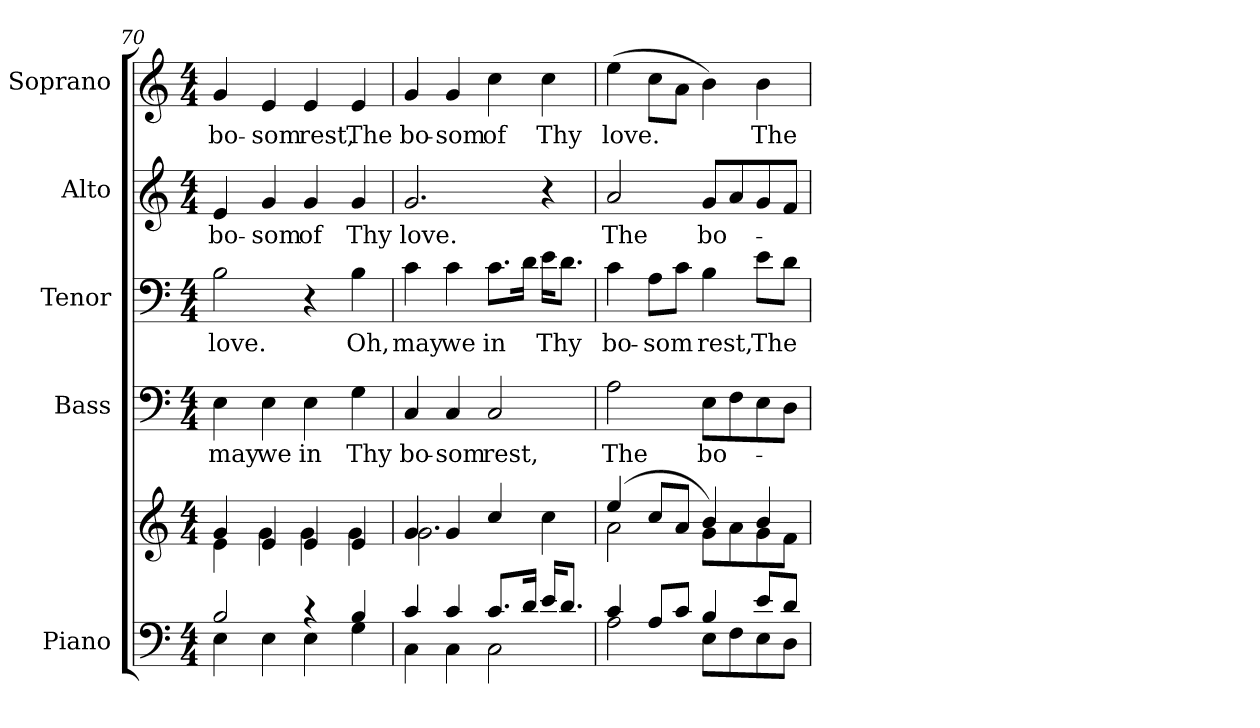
**kern	**kern	**kern	**text	**kern	**text	**kern	**text	**kern	**text
*part5	*part5	*part4	*part4	*part3	*part3	*part2	*part2	*part1	*part1
*staff6	*staff5	*staff4	*staff4	*staff3	*staff3	*staff2	*staff2	*staff1	*staff1
*I"Piano	*	*I"Bass	*	*I"Tenor	*	*I"Alto	*	*I"Soprano	*
*I'Pno.	*	*I'B.	*	*I'T.	*	*I'A.	*	*I'S.	*
*clefF4	*clefG2	*clefF4	*	*clefF4	*	*clefG2	*	*clefG2	*
*k[]	*k[]	*k[]	*	*k[]	*	*k[]	*	*k[]	*
*C:	*C:	*C:	*	*C:	*	*C:	*	*C:	*
*M4/4	*M4/4	*M4/4	*	*M4/4	*	*M4/4	*	*M4/4	*
=70	=70	=70	=70	=70	=70	=70	=70	=70	=70
*^	*^	*	*	*	*	*	*	*	*
!	!	!	!	!	!LO:LY:b:color=#000000	!	!	!	!	!	!
!	!	!	!	!	!	!	!LO:LY:b:color=#000000	!	!	!	!
!	!	!	!	!	!	!	!	!	!LO:LY:b:color=#000000	!	!
!	!	!	!	!	!	!	!	!	!	!	!LO:LY:b:color=#000000
2Bi/	4Ei\	4gi/	4ei\	4Ei\	may	2Bi\	love.	4ei/	bo-	4gi/	bo-
!	!	!	!	!	!LO:LY:b:color=#000000	!	!	!	!	!	!
!	!	!	!	!	!	!	!	!	!LO:LY:b:color=#000000	!	!
!	!	!	!	!	!	!	!	!	!	!	!LO:LY:b:color=#000000
.	4Ei\	4ei/	4gi\	4Ei\	we	.	.	4gi/	-som	4ei/	-som
!	!	!	!	!	!LO:LY:b:color=#000000	!	!	!	!	!	!
!	!	!	!	!	!	!	!	!	!LO:LY:b:color=#000000	!	!
!	!	!	!	!	!	!	!	!	!	!	!LO:LY:b:color=#000000
4r	4Ei\	4ei/	4gi\	4Ei\	in	4r	.	4gi/	of	4ei/	rest,
!	!	!	!	!	!LO:LY:b:color=#000000	!	!	!	!	!	!
!	!	!	!	!	!	!	!LO:LY:b:color=#000000	!	!	!	!
!	!	!	!	!	!	!	!	!	!LO:LY:b:color=#000000	!	!
*	*	*	*	*	*	*	*	*	*	*MM125	*
!	!	!	!	!	!	!	!	!	!	!	!LO:LY:b:color=#000000
4Bi/	4Gi\	4ei/	4gi\	4Gi\	Thy	4Bi\	Oh,	4gi/	Thy	4ei/	The
!!LO:PB:g=z
=71	=71	=71	=71	=71	=71	=71	=71	=71	=71	=71	=71
!	!	!	!	!	!LO:LY:b:color=#000000	!	!	!	!	!	!
!	!	!	!	!	!	!	!LO:LY:b:color=#000000	!	!	!	!
!	!	!	!	!	!	!	!	!	!LO:LY:b:color=#000000	!	!
!	!	!	!	!	!	!	!	!	!	!	!LO:LY:b:color=#000000
4ci/	4Ci\	4gi/	2.gi\	4Ci/	bo-	4ci\	may	2.gi/	love.	4gi/	bo-
!	!	!	!	!	!LO:LY:b:color=#000000	!	!	!	!	!	!
!	!	!	!	!	!	!	!LO:LY:b:color=#000000	!	!	!	!
!	!	!	!	!	!	!	!	!	!	!	!LO:LY:b:color=#000000
4ci/	4Ci\	4gi/	.	4Ci/	-som	4ci\	we	.	.	4gi/	-som
!	!	!	!	!	!LO:LY:b:color=#000000	!	!	!	!	!	!
!	!	!	!	!	!	!	!LO:LY:b:color=#000000	!	!	!	!
!	!	!	!	!	!	!	!	!	!	!	!LO:LY:b:color=#000000
8.ci/L	2Ci\	4cci/	.	2Ci/	rest,	8.ci\L	in	.	.	4cci\	of
16di/Jk	.	.	.	.	.	16di\Jk	.	.	.	.	.
!	!	!	!	!	!	!	!LO:LY:b:color=#000000	!	!	!	!
!	!	!	!	!	!	!	!	!	!	!	!LO:LY:b:color=#000000
16ei/KL	.	4cci\	4ryy	.	.	16ei\KL	Thy	4r	.	4cci\	Thy
8.di/J	.	.	.	.	.	8.di\J	.	.	.	.	.
=72	=72	=72	=72	=72	=72	=72	=72	=72	=72	=72	=72
!	!	!	!	!	!LO:LY:b:color=#000000	!	!	!	!	!	!
!	!	!	!	!	!	!	!LO:LY:b:color=#000000	!	!	!	!
!	!	!	!	!	!	!	!	!	!LO:LY:b:color=#000000	!	!
!	!	!	!	!	!	!	!	!	!	!	!LO:LY:b:color=#000000
4ci/	2Ai\	(4eei/	2ai\	2Ai\	The	4ci\	bo-	2ai/	The	(4eei\	love.
!	!	!	!	!	!	!	!LO:LY:b:color=#000000	!	!	!	!
8Ai/L	.	8cci/L	.	.	.	8Ai\L	-som	.	.	8cci\L	.
8ci/J	.	8ai/J	.	.	.	8ci\J	.	.	.	8ai\J	.
!	!	!	!	!	!LO:LY:b:color=#000000	!	!	!	!	!	!
!	!	!	!	!	!	!	!LO:LY:b:color=#000000	!	!	!	!
!	!	!	!	!	!	!	!	!	!LO:LY:b:color=#000000	!	!
4Bi/	8Ei\L	4bi/)	8gi\L	8Ei\L	bo-	4Bi\	rest,	8gi/L	bo-	4bi\)	.
.	8Fi\	.	8ai\	8Fi\	.	.	.	8ai/	.	.	.
!	!	!	!	!	!	!	!LO:LY:b:color=#000000	!	!	!	!
*	*	*	*	*	*	*	*	*	*	*MM120	*
!	!	!	!	!	!	!	!	!	!	!	!LO:LY:b:color=#000000
8ei/L	8Ei\	4bi/	8gi\	8Ei\	.	8ei\L	The	8gi/	.	4bi\	The
8di/J	8Di\J	.	8fi\J	8Di\J	.	8di\J	.	8fi/J	.	.	.
*v	*v	*	*	*	*	*	*	*	*	*	*
*	*v	*v	*	*	*	*	*	*	*	*
=	=	=	=	=	=	=	=	=	=
*-	*-	*-	*-	*-	*-	*-	*-	*-	*-
